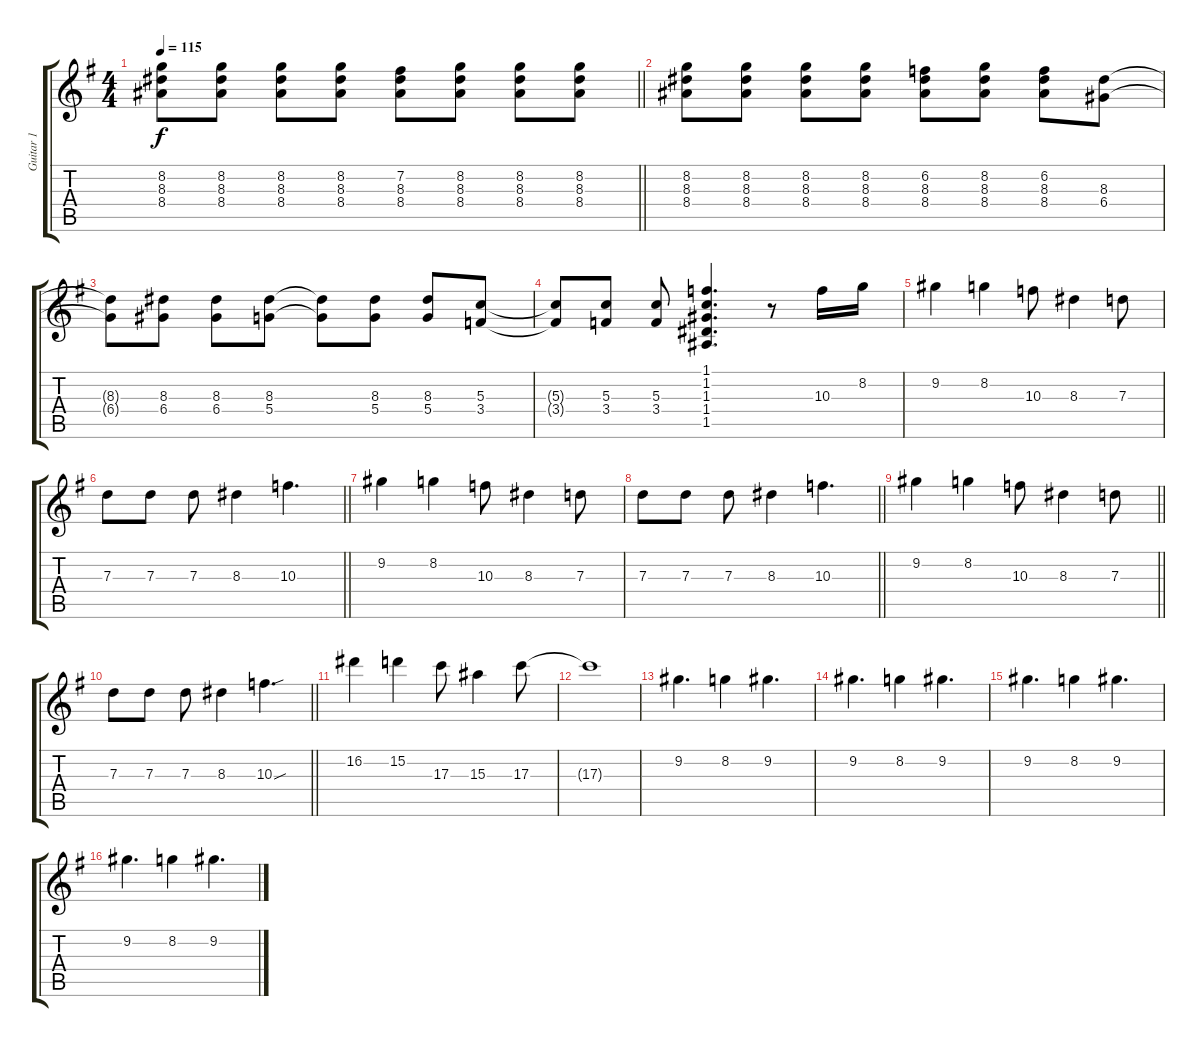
\track ("Guitar 1" "Guitar 1") {instrument overdrivenguitar}
\staff {score tabs}
\tuning (E4 B3 G3 D3 A2 E2) {hide}
\ts (4 4)
\tempo 115
\clef g2
\barLineRight lightlight
\ks g
(8.2{t} 8.3{t} 8.4{t}).8{dy f} (8.2 8.3 8.4).8 (8.2 8.3 8.4).8 (8.2 8.3 8.4).8 (7.2 8.3 8.4).8 (8.2 8.3 8.4).8 (8.2 8.3 8.4).8 (8.2 8.3 8.4).8 |
(8.2 8.3 8.4).8 (8.2 8.3 8.4).8 (8.2 8.3 8.4).8 (8.2 8.3 8.4).8 (6.2 8.3 8.4).8 (8.2 8.3 8.4).8 (6.2 8.3 8.4).8 (8.3 6.4).8 |
(8.3{t} 6.4{t}).8 (8.3 6.4).8 (8.3 6.4).8 (8.3 5.4).8 (8.3{t} 5.4{t}).8 (8.3 5.4).8 (8.3 5.4).8 (5.3 3.4).8 |
(5.3{t} 3.4{t}).8 (5.3 3.4).8 (5.3 3.4).8 (1.1 1.2 1.3 1.4 1.5).4{d} r.8 10.3.16 8.2.16 |
9.2.4 8.2.4 10.3.8 8.3.4 7.3.8 |
\barLineRight lightlight
7.3.8 7.3.8 7.3.8 8.3.4 10.3.4{d} |
9.2.4 8.2.4 10.3.8 8.3.4 7.3.8 |
\barLineRight lightlight
7.3.8 7.3.8 7.3.8 8.3.4 10.3.4{d} |
\barLineRight lightlight
9.2.4 8.2.4 10.3.8 8.3.4 7.3.8 |
\barLineRight lightlight
7.3.8 7.3.8 7.3.8 8.3.4 10.3{sou}.4{d} |
16.2.4 15.2.4 17.3.8 15.3.4 17.3.8 |
17.3{t}.1 |
9.2.4{d} 8.2.4 9.2.4{d} |
9.2.4{d} 8.2.4 9.2.4{d} |
9.2.4{d} 8.2.4 9.2.4{d} |
9.2.4{d} 8.2.4 9.2.4{d}
